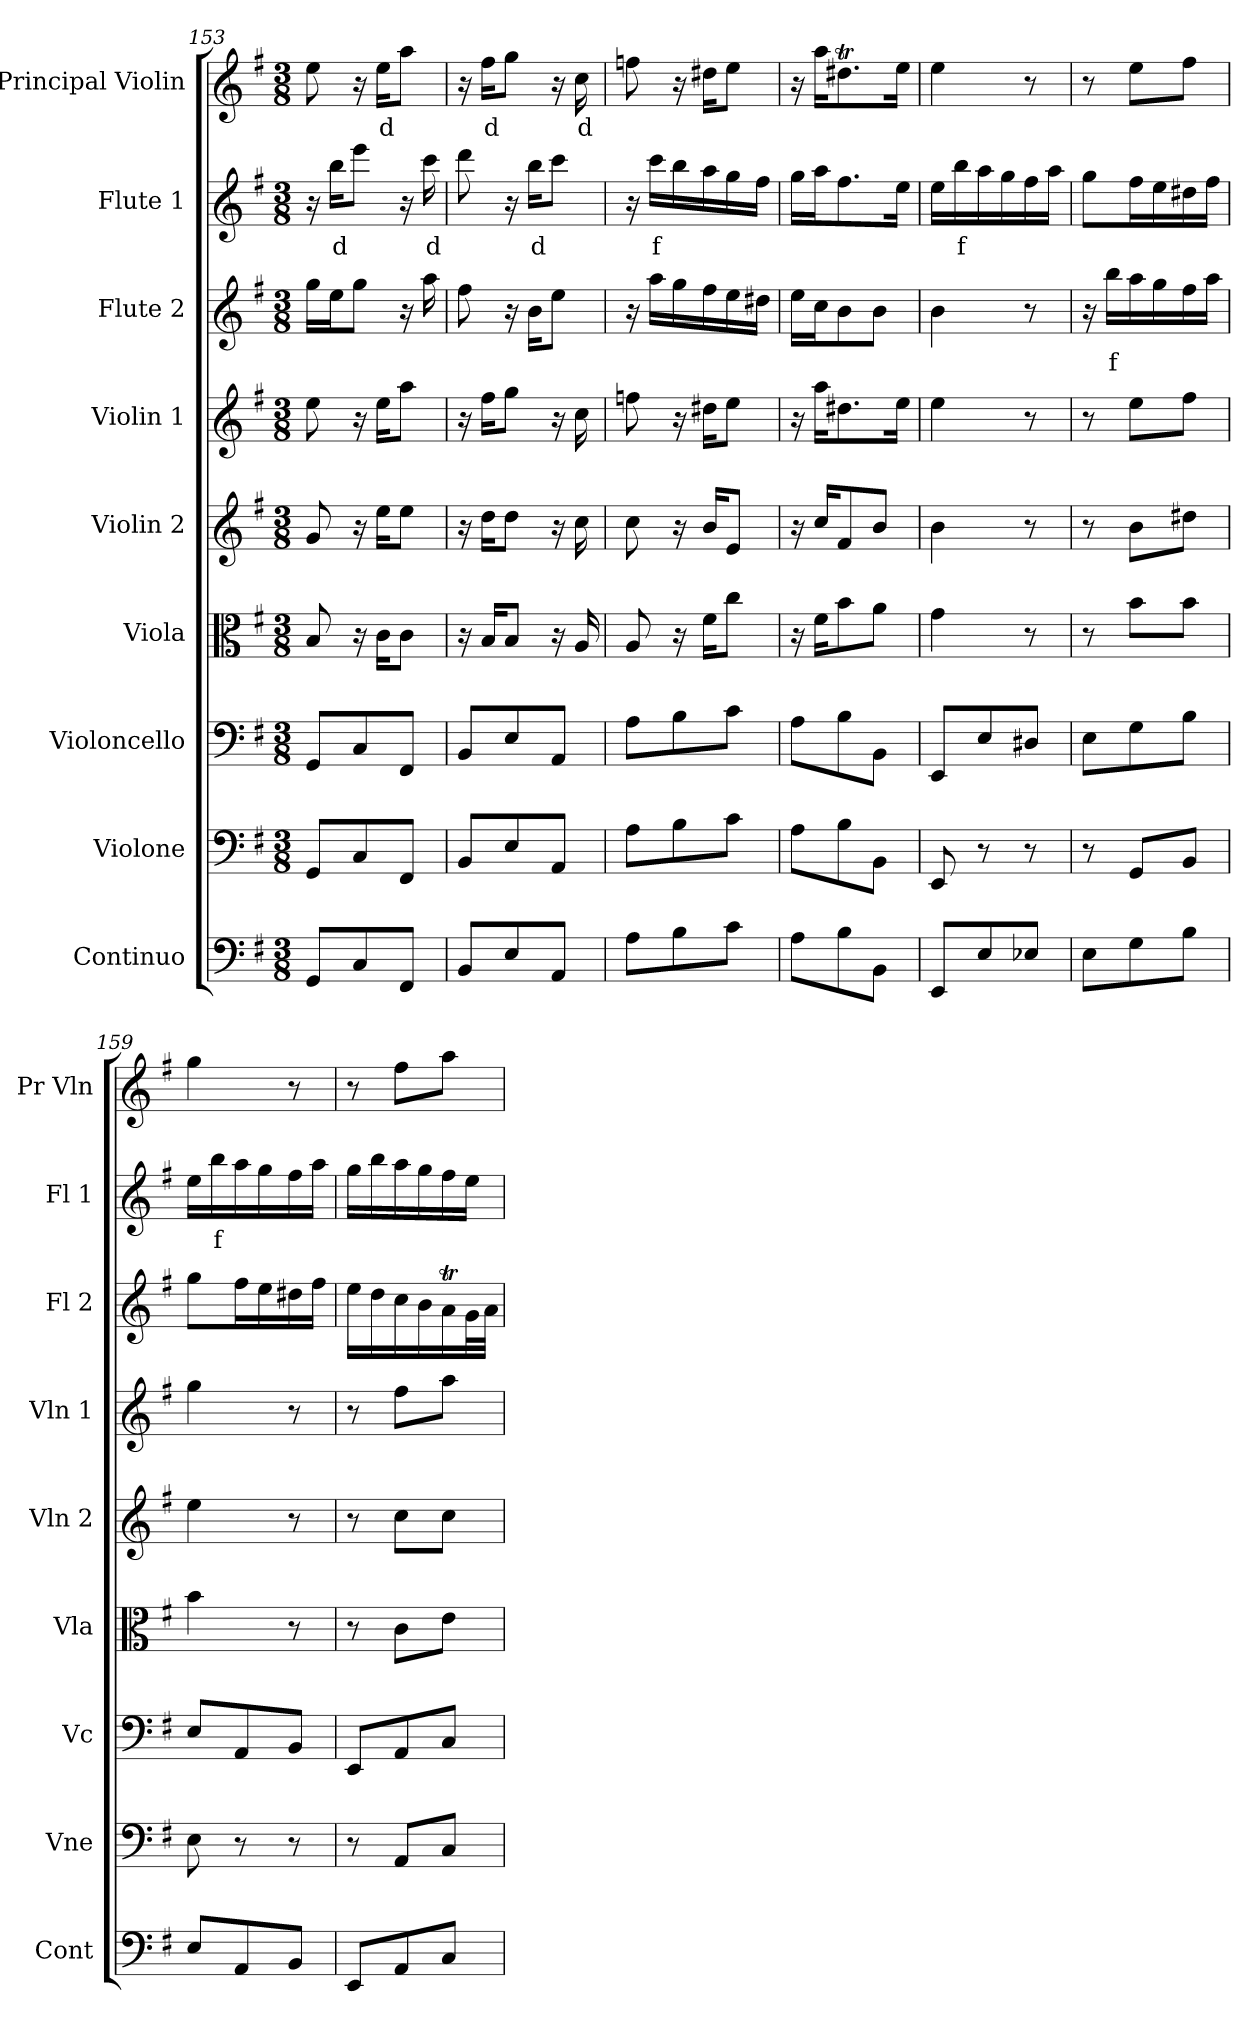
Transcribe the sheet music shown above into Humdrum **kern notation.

**kern	**kern	**kern	**kern	**kern	**kern	**kern	**text	**kern	**text	**kern	**text
*part9	*part8	*part7	*part6	*part5	*part4	*part3	*part3	*part2	*part2	*part1	*part1
*staff9	*staff8	*staff7	*staff6	*staff5	*staff4	*staff3	*staff3	*staff2	*staff2	*staff1	*staff1
*I"Continuo	*I"Violone	*I"Violoncello	*I"Viola	*I"Violin 2	*I"Violin 1	*I"Flute 2	*	*I"Flute 1	*	*I"Principal Violin	*
*I'Cont	*I'Vne	*I'Vc	*I'Vla	*I'Vln 2	*I'Vln 1	*I'Fl 2	*	*I'Fl 1	*	*I'Pr Vln	*
*clefF4	*clefF4	*clefF4	*clefC3	*clefG2	*clefG2	*clefG2	*	*clefG2	*	*clefG2	*
*	*ITrd7c12	*	*	*	*	*	*	*	*	*	*
*k[f#]	*k[f#]	*k[f#]	*k[f#]	*k[f#]	*k[f#]	*k[f#]	*	*k[f#]	*	*k[f#]	*
*M3/8	*M3/8	*M3/8	*M3/8	*M3/8	*M3/8	*M3/8	*	*M3/8	*	*M3/8	*
=153	=153	=153	=153	=153	=153	=153	=153	=153	=153	=153	=153
8GG/L	8GGG/L	8GG/L	8B/	8g/	8ee\	16gg\LL	.	16r	.	8ee\	.
!	!	!	!	!	!	!	!	!	!LO:LY:b:color=#FF0000	!	!
.	.	.	.	.	.	16ee\J	.	16bb\KL	d	.	.
8C/	8CC/	8C/	16r	16r	16r	8gg\J	.	8eee\J	.	16r	.
!	!	!	!	!	!	!	!	!	!	!	!LO:LY:b:color=#FF0000
.	.	.	16c\KL	16ee\KL	16ee\KL	.	.	.	.	16ee\KL	d
8FF#/J	8FFF#/J	8FF#/J	8c\J	8ee\J	8aa\J	16r	.	16r	.	8aa\J	.
!	!	!	!	!	!	!	!	!	!LO:LY:b:color=#FF0000	!	!
.	.	.	.	.	.	16aa\	.	16ccc\	d	.	.
=154	=154	=154	=154	=154	=154	=154	=154	=154	=154	=154	=154
8BB/L	8BBB/L	8BB/L	16r	16r	16r	8ff#\	.	8ddd\	.	16r	.
!	!	!	!	!	!	!	!	!	!	!	!LO:LY:b:color=#FF0000
.	.	.	16B/KL	16dd\KL	16ff#\KL	.	.	.	.	16ff#\KL	d
8E/	8EE/	8E/	8B/J	8dd\J	8gg\J	16r	.	16r	.	8gg\J	.
!	!	!	!	!	!	!	!	!	!LO:LY:b:color=#FF0000	!	!
.	.	.	.	.	.	16b\KL	.	16bb\KL	d	.	.
8AA/J	8AAA/J	8AA/J	16r	16r	16r	8ee\J	.	8ccc\J	.	16r	.
!	!	!	!	!	!	!	!	!	!	!	!LO:LY:b:color=#FF0000
.	.	.	16A/	16cc\	16cc\	.	.	.	.	16cc\	d
=155	=155	=155	=155	=155	=155	=155	=155	=155	=155	=155	=155
8A\L	8AA\L	8A\L	8A/	8cc\	8ffn\	16r	.	16r	.	8ffn\	.
!	!	!	!	!	!	!	!	!	!LO:LY:b:color=#FF0000	!	!
.	.	.	.	.	.	16aa\LL	.	16ccc\LL	f	.	.
8B\	8BB\	8B\	16r	16r	16r	16gg\	.	16bb\	.	16r	.
.	.	.	16f#\KL	16b/KL	16dd#X\KL	16ff#\	.	16aa\	.	16dd#X\KL	.
8c\J	8C\J	8c\J	8cc\J	8e/J	8ee\J	16ee\	.	16gg\	.	8ee\J	.
.	.	.	.	.	.	16dd#X\JJ	.	16ff#\JJ	.	.	.
=156	=156	=156	=156	=156	=156	=156	=156	=156	=156	=156	=156
8A\L	8AA\L	8A\L	16r	16r	16r	16ee\LL	.	16gg\LL	.	16r	.
.	.	.	16f#\KL	16cc/KL	16aa\KL	16cc\J	.	16aa\J	.	16aa\KL	.
8B\	8BB\	8B\	8b\	8f#/	8.dd#X\	8b\	.	8.ff#\	.	8.dd#Xt\	.
8BB\J	8BBB\J	8BB\J	8a\J	8b/J	.	8b\J	.	.	.	.	.
.	.	.	.	.	16ee\Jk	.	.	16ee\Jk	.	16ee\Jk	.
=157	=157	=157	=157	=157	=157	=157	=157	=157	=157	=157	=157
8EE/L	8EEE/	8EE/L	4g\	4b\	4ee\	4b\	.	16ee\LL	.	4ee\	.
!	!	!	!	!	!	!	!	!	!LO:LY:b:color=#FF0000	!	!
.	.	.	.	.	.	.	.	16bb\	f	.	.
8E/	8r	8E/	.	.	.	.	.	16aa\	.	.	.
.	.	.	.	.	.	.	.	16gg\	.	.	.
8E-X/J	8r	8D#X/J	8r	8r	8r	8r	.	16ff#\	.	8r	.
.	.	.	.	.	.	.	.	16aa\JJ	.	.	.
=158	=158	=158	=158	=158	=158	=158	=158	=158	=158	=158	=158
8E\L	8r	8E\L	8r	8r	8r	16r	.	8gg\L	.	8r	.
!	!	!	!	!	!	!	!LO:LY:b:color=#FF0000	!	!	!	!
.	.	.	.	.	.	16bb\LL	f	.	.	.	.
8G\	8GGG/L	8G\	8b\L	8b\L	8ee\L	16aa\	.	16ff#\L	.	8ee\L	.
.	.	.	.	.	.	16gg\	.	16ee\	.	.	.
8B\J	8BBB/J	8B\J	8b\J	8dd#X\J	8ff#\J	16ff#\	.	16dd#X\	.	8ff#\J	.
.	.	.	.	.	.	16aa\JJ	.	16ff#\JJ	.	.	.
=159	=159	=159	=159	=159	=159	=159	=159	=159	=159	=159	=159
8E/L	8EE\	8E/L	4b\	4ee\	4gg\	8gg\L	.	16ee\LL	.	4gg\	.
!	!	!	!	!	!	!	!	!	!LO:LY:b:color=#FF0000	!	!
.	.	.	.	.	.	.	.	16bb\	f	.	.
8AA/	8r	8AA/	.	.	.	16ff#\L	.	16aa\	.	.	.
.	.	.	.	.	.	16ee\	.	16gg\	.	.	.
8BB/J	8r	8BB/J	8r	8r	8r	16dd#X\	.	16ff#\	.	8r	.
.	.	.	.	.	.	16ff#\JJ	.	16aa\JJ	.	.	.
=160	=160	=160	=160	=160	=160	=160	=160	=160	=160	=160	=160
8EE/L	8r	8EE/L	8r	8r	8r	16ee\LL	.	16gg\LL	.	8r	.
.	.	.	.	.	.	16dd\	.	16bb\	.	.	.
8AA/	8AAA/L	8AA/	8c\L	8cc\L	8ff#\L	16cc\	.	16aa\	.	8ff#\L	.
.	.	.	.	.	.	16b\	.	16gg\	.	.	.
8C/J	8CC/J	8C/J	8e\J	8cc\J	8aa\J	16aT\	.	16ff#\	.	8aa\J	.
.	.	.	.	.	.	32g\L	.	16ee\JJ	.	.	.
.	.	.	.	.	.	32a\JJJ	.	.	.	.	.
=	=	=	=	=	=	=	=	=	=	=	=
*-	*-	*-	*-	*-	*-	*-	*-	*-	*-	*-	*-
